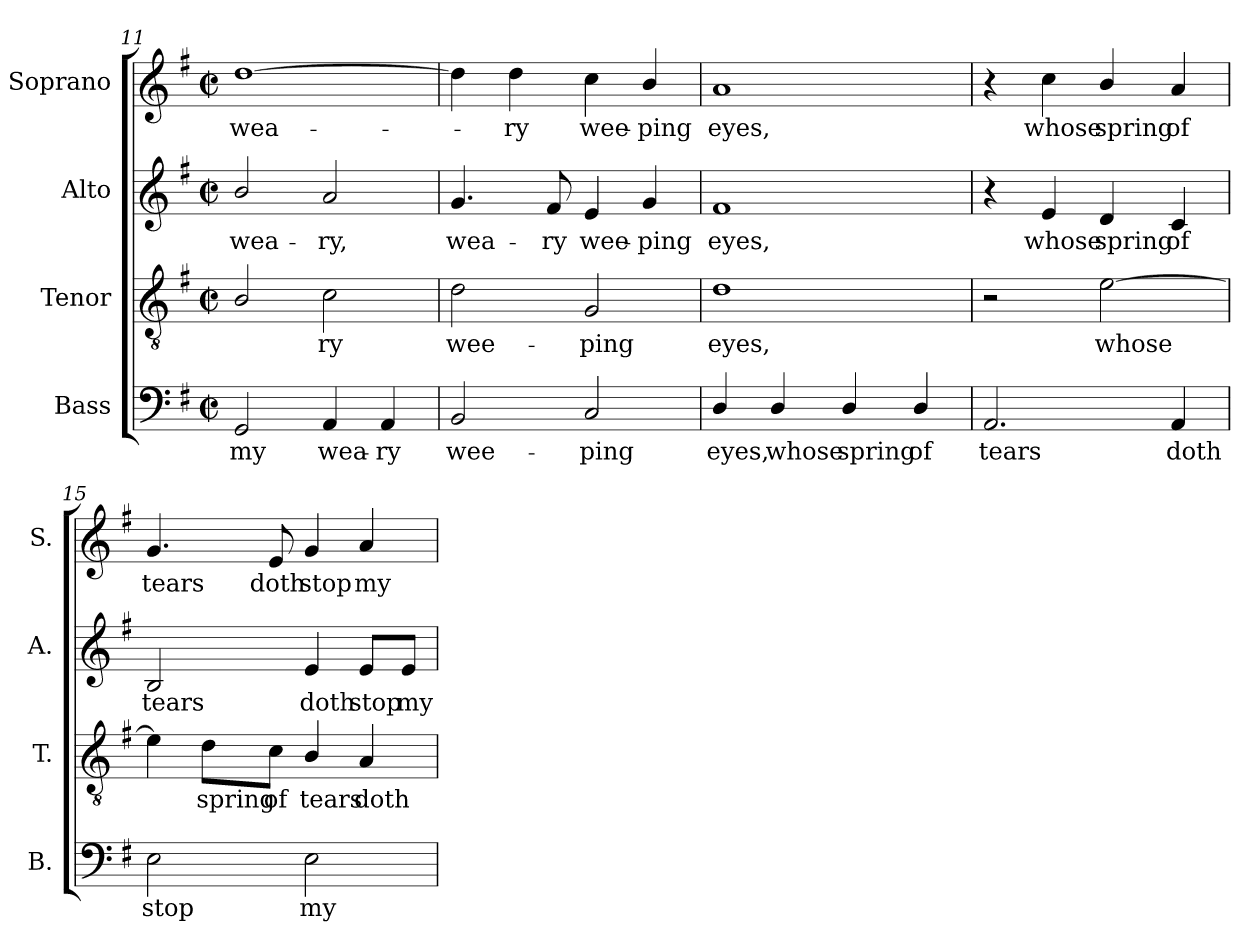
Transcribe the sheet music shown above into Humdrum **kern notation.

**kern	**text	**kern	**text	**kern	**text	**kern	**text
*part4	*part4	*part3	*part3	*part2	*part2	*part1	*part1
*staff4	*staff4	*staff3	*staff3	*staff2	*staff2	*staff1	*staff1
*I"Bass	*	*I"Tenor	*	*I"Alto	*	*I"Soprano	*
*I'B.	*	*I'T.	*	*I'A.	*	*I'S.	*
*clefF4	*	*clefGv2	*	*clefG2	*	*clefG2	*
*	*	*ITrd7c12	*	*	*	*	*
*k[f#]	*	*k[f#]	*	*k[f#]	*	*k[f#]	*
*G:	*	*G:	*	*G:	*	*G:	*
*M2/2	*	*M2/2	*	*M2/2	*	*M2/2	*
*met(c|)	*	*met(c|)	*	*met(c|)	*	*met(c|)	*
=11	=11	=11	=11	=11	=11	=11	=11
!	!LO:LY:b:color=#000000	!	!	!	!	!	!
!	!	!	!	!	!LO:LY:b:color=#000000	!	!
!	!	!	!	!	!	!	!LO:LY:b:color=#000000
2GGi/	my	2BBi/	.	2bi/	wea-	[1ddi	wea-
!	!LO:LY:b:color=#000000	!	!	!	!	!	!
!	!	!	!LO:LY:b:color=#000000	!	!	!	!
!	!	!	!	!	!LO:LY:b:color=#000000	!	!
4AAi/	wea-	2Ci\	-ry	2ai/	-ry,	.	.
!	!LO:LY:b:color=#000000	!	!	!	!	!	!
4AAi/	-ry	.	.	.	.	.	.
=12	=12	=12	=12	=12	=12	=12	=12
!	!LO:LY:b:color=#000000	!	!	!	!	!	!
!	!	!	!LO:LY:b:color=#000000	!	!	!	!
!	!	!	!	!	!LO:LY:b:color=#000000	!	!
2BBi/	wee-	2Di\	wee-	4.gi/	wea-	4ddi\]	.
!	!	!	!	!	!	!	!LO:LY:b:color=#000000
.	.	.	.	.	.	4ddi\	-ry
!	!	!	!	!	!LO:LY:b:color=#000000	!	!
.	.	.	.	8f#i/	-ry	.	.
!	!LO:LY:b:color=#000000	!	!	!	!	!	!
!	!	!	!LO:LY:b:color=#000000	!	!	!	!
!	!	!	!	!	!LO:LY:b:color=#000000	!	!
!	!	!	!	!	!	!	!LO:LY:b:color=#000000
2Ci/	-ping	2GGi/	-ping	4ei/	wee-	4cci\	wee-
!	!	!	!	!	!LO:LY:b:color=#000000	!	!
!	!	!	!	!	!	!	!LO:LY:b:color=#000000
.	.	.	.	4gi/	-ping	4bi/	-ping
=13	=13	=13	=13	=13	=13	=13	=13
!	!LO:LY:b:color=#000000	!	!	!	!	!	!
!	!	!	!LO:LY:b:color=#000000	!	!	!	!
!	!	!	!	!	!LO:LY:b:color=#000000	!	!
!	!	!	!	!	!	!	!LO:LY:b:color=#000000
4Di/	eyes,	1Di	eyes,	1f#i	eyes,	1ai	eyes,
!	!LO:LY:b:color=#000000	!	!	!	!	!	!
4Di/	whose	.	.	.	.	.	.
!	!LO:LY:b:color=#000000	!	!	!	!	!	!
4Di/	spring	.	.	.	.	.	.
!	!LO:LY:b:color=#000000	!	!	!	!	!	!
4Di/	of	.	.	.	.	.	.
!!LO:LB:g=z
=14	=14	=14	=14	=14	=14	=14	=14
!	!LO:LY:b:color=#000000	!	!	!	!	!	!
2.AAi/	tears	2r	.	4r	.	4r	.
!	!	!	!	!	!LO:LY:b:color=#000000	!	!
!	!	!	!	!	!	!	!LO:LY:b:color=#000000
.	.	.	.	4ei/	whose	4cci\	whose
!	!	!	!LO:LY:b:color=#000000	!	!	!	!
!	!	!	!	!	!LO:LY:b:color=#000000	!	!
!	!	!	!	!	!	!	!LO:LY:b:color=#000000
.	.	[2Ei\	whose	4di/	spring	4bi/	spring
!	!LO:LY:b:color=#000000	!	!	!	!	!	!
!	!	!	!	!	!LO:LY:b:color=#000000	!	!
!	!	!	!	!	!	!	!LO:LY:b:color=#000000
4AAi/	doth	.	.	4ci/	of	4ai/	of
=15	=15	=15	=15	=15	=15	=15	=15
!	!LO:LY:b:color=#000000	!	!	!	!	!	!
!	!	!	!	!	!LO:LY:b:color=#000000	!	!
!	!	!	!	!	!	!	!LO:LY:b:color=#000000
2Ei\	stop	4Ei\]	.	2Bi/	tears	4.gi/	tears
!	!	!	!LO:LY:b:color=#000000	!	!	!	!
.	.	8Di\L	spring	.	.	.	.
!	!	!	!LO:LY:b:color=#000000	!	!	!	!
!	!	!	!	!	!	!	!LO:LY:b:color=#000000
.	.	8Ci\J	of	.	.	8ei/	doth
!	!LO:LY:b:color=#000000	!	!	!	!	!	!
!	!	!	!LO:LY:b:color=#000000	!	!	!	!
!	!	!	!	!	!LO:LY:b:color=#000000	!	!
!	!	!	!	!	!	!	!LO:LY:b:color=#000000
2Ei\	my	4BBi/	tears	4ei/	doth	4gi/	stop
!	!	!	!LO:LY:b:color=#000000	!	!	!	!
!	!	!	!	!	!LO:LY:b:color=#000000	!	!
!	!	!	!	!	!	!	!LO:LY:b:color=#000000
.	.	4AAi/	doth	8ei/L	stop	4ai/	my
!	!	!	!	!	!LO:LY:b:color=#000000	!	!
.	.	.	.	8ei/J	my	.	.
=	=	=	=	=	=	=	=
*-	*-	*-	*-	*-	*-	*-	*-
